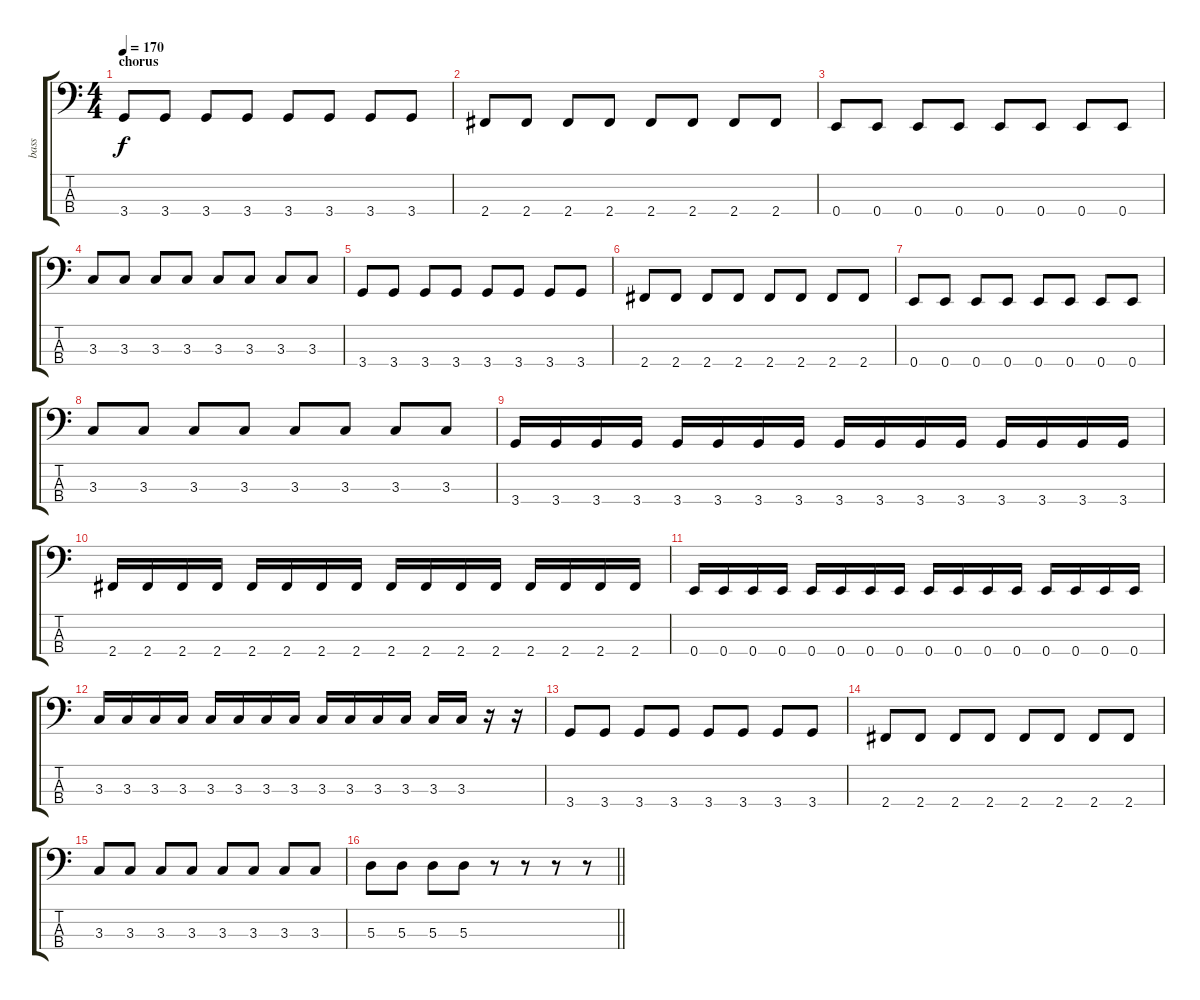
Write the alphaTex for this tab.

\track ("bass" "bass") {instrument electricbassfinger}
\staff {score tabs}
\tuning (G2 D2 A1 E1) {hide}
\ts (4 4)
\section ("" "chorus")
\tempo 170
\clef f4
\ks c
3.4.8{dy f} 3.4.8 3.4.8 3.4.8 3.4.8 3.4.8 3.4.8 3.4.8 |
2.4.8 2.4.8 2.4.8 2.4.8 2.4.8 2.4.8 2.4.8 2.4.8 |
0.4.8 0.4.8 0.4.8 0.4.8 0.4.8 0.4.8 0.4.8 0.4.8 |
3.3.8 3.3.8 3.3.8 3.3.8 3.3.8 3.3.8 3.3.8 3.3.8 |
3.4.8 3.4.8 3.4.8 3.4.8 3.4.8 3.4.8 3.4.8 3.4.8 |
2.4.8 2.4.8 2.4.8 2.4.8 2.4.8 2.4.8 2.4.8 2.4.8 |
0.4.8 0.4.8 0.4.8 0.4.8 0.4.8 0.4.8 0.4.8 0.4.8 |
3.3.8 3.3.8 3.3.8 3.3.8 3.3.8 3.3.8 3.3.8 3.3.8 |
3.4.16 3.4.16 3.4.16 3.4.16 3.4.16 3.4.16 3.4.16 3.4.16 3.4.16 3.4.16 3.4.16 3.4.16 3.4.16 3.4.16 3.4.16 3.4.16 |
2.4.16 2.4.16 2.4.16 2.4.16 2.4.16 2.4.16 2.4.16 2.4.16 2.4.16 2.4.16 2.4.16 2.4.16 2.4.16 2.4.16 2.4.16 2.4.16 |
0.4.16 0.4.16 0.4.16 0.4.16 0.4.16 0.4.16 0.4.16 0.4.16 0.4.16 0.4.16 0.4.16 0.4.16 0.4.16 0.4.16 0.4.16 0.4.16 |
3.3.16 3.3.16 3.3.16 3.3.16 3.3.16 3.3.16 3.3.16 3.3.16 3.3.16 3.3.16 3.3.16 3.3.16 3.3.16 3.3.16 r.16 r.16 |
3.4.8 3.4.8 3.4.8 3.4.8 3.4.8 3.4.8 3.4.8 3.4.8 |
2.4.8 2.4.8 2.4.8 2.4.8 2.4.8 2.4.8 2.4.8 2.4.8 |
3.3.8 3.3.8 3.3.8 3.3.8 3.3.8 3.3.8 3.3.8 3.3.8 |
\barLineRight lightlight
5.3.8 5.3.8 5.3.8 5.3.8 r.8 r.8 r.8 r.8
